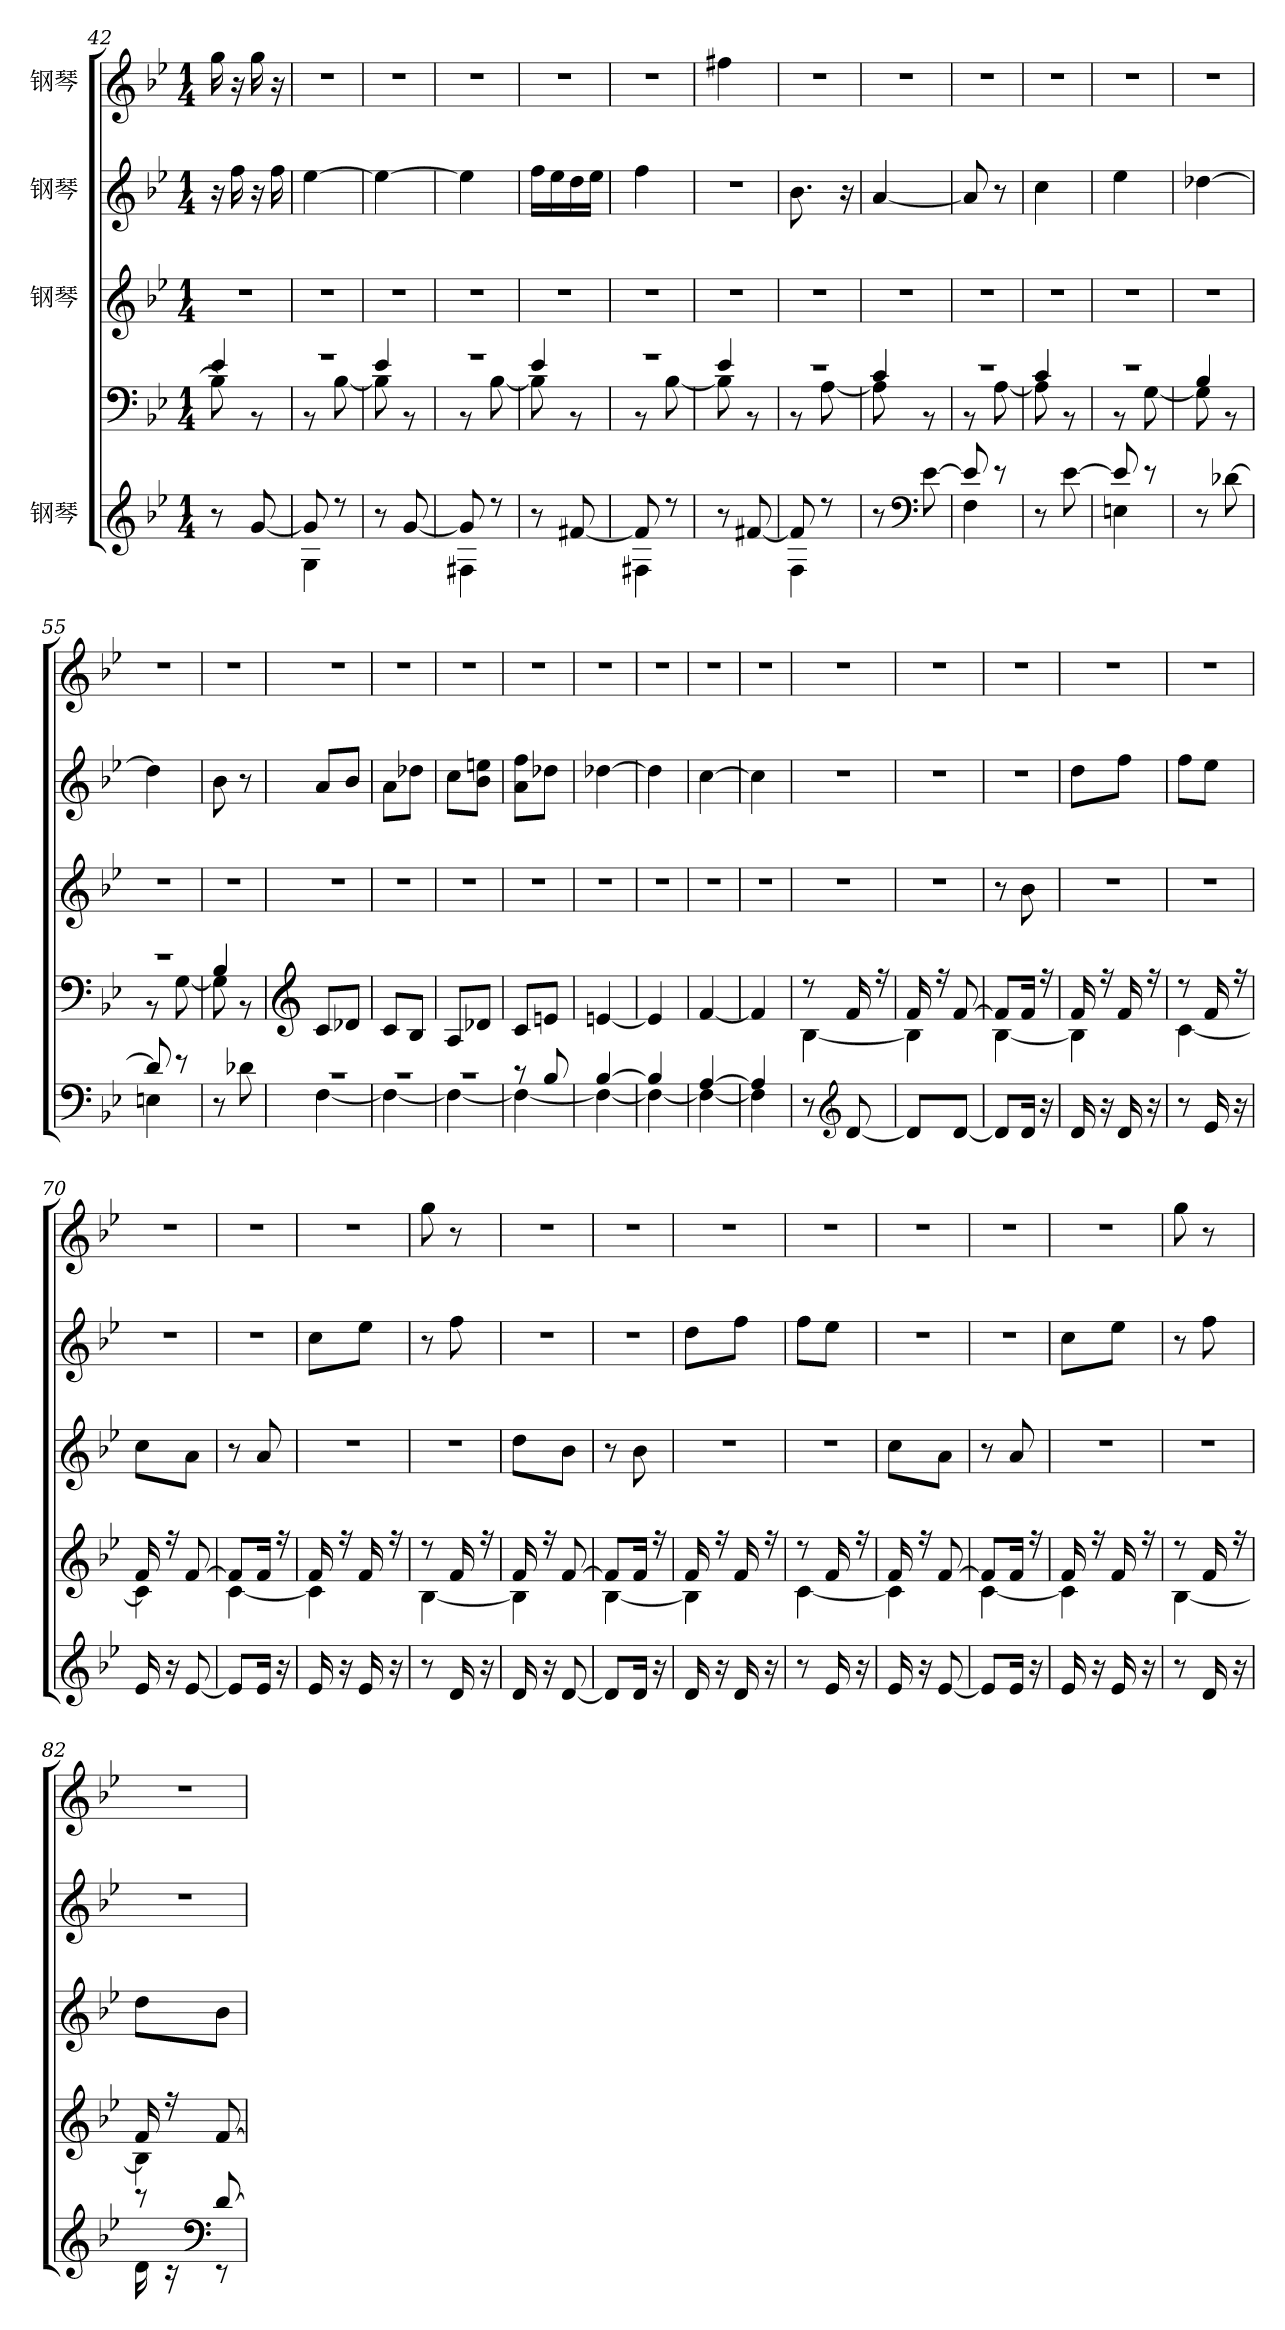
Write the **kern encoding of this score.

**kern	**kern	**kern	**kern	**kern
*part4	*part4	*part3	*part2	*part1
*staff5	*staff4	*staff3	*staff2	*staff1
*I"钢琴	*	*I"钢琴	*I"钢琴	*I"钢琴
*clefG2	*clefF4	*clefG2	*clefG2	*clefG2
*k[b-e-]	*k[b-e-]	*k[b-e-]	*k[b-e-]	*k[b-e-]
*M1/4	*M1/4	*M1/4	*M1/4	*M1/4
=42	=42	=42	=42	=42
*	*^	*	*	*
8r	4e-/	8B-\]	4r	16r	16gg\
.	.	.	.	16ff\	16r
[8g/	.	8r	.	16r	16gg\
.	.	.	.	16ff\	16r
=43	=43	=43	=43	=43	=43
*^	*	*	*	*	*
8g/]	4G\	4r	8r	4r	[4ee-\	4r
8r	.	.	[8B-\	.	.	.
*v	*v	*	*	*	*	*
=44	=44	=44	=44	=44	=44
8r	4e-/	8B-\]	4r	4ee-\_	4r
[8g/	.	8r	.	.	.
!!LO:PB:g=z
=45	=45	=45	=45	=45	=45
*^	*	*	*	*	*
8g/]	4F#X\	4r	8r	4r	4ee-\]	4r
8r	.	.	[8B-\	.	.	.
*v	*v	*	*	*	*	*
=46	=46	=46	=46	=46	=46
8r	4e-/	8B-\]	4r	16ff\LL	4r
.	.	.	.	16ee-\	.
[8f#X/	.	8r	.	16dd\	.
.	.	.	.	16ee-\JJ	.
=47	=47	=47	=47	=47	=47
*^	*	*	*	*	*
8f#/]	4F#X\	4r	8r	4r	4ff\	4r
8r	.	.	[8B-\	.	.	.
*v	*v	*	*	*	*	*
=48	=48	=48	=48	=48	=48
8r	4e-/	8B-\]	4r	4r	4ff#X\
[8f#X/	.	8r	.	.	.
=49	=49	=49	=49	=49	=49
*^	*	*	*	*	*
8f#/]	4F\	4r	8r	4r	8.b-\	4r
8r	.	.	[8A\	.	.	.
.	.	.	.	.	16r	.
*v	*v	*	*	*	*	*
=50	=50	=50	=50	=50	=50
8r	4c/	8A\]	4r	[4a/	4r
*clefF4	*	*	*	*	*
[8e-\	.	8r	.	.	.
=51	=51	=51	=51	=51	=51
*^	*	*	*	*	*
8e-/]	4F\	4r	8r	4r	8a/]	4r
8r	.	.	[8A\	.	8r	.
*v	*v	*	*	*	*	*
=52	=52	=52	=52	=52	=52
8r	4c/	8A\]	4r	4cc\	4r
[8e-\	.	8r	.	.	.
=53	=53	=53	=53	=53	=53
*^	*	*	*	*	*
8e-/]	4En\	4r	8r	4r	4ee-\	4r
8r	.	.	[8G\	.	.	.
*v	*v	*	*	*	*	*
!!LO:LB:g=z
=54	=54	=54	=54	=54	=54
8r	4B-/	8G\]	4r	[4dd-X\	4r
[8d-X\	.	8r	.	.	.
=55	=55	=55	=55	=55	=55
*^	*	*	*	*	*
8d-/]	4En\	4r	8r	4r	4dd-\]	4r
8r	.	.	[8G\	.	.	.
*v	*v	*	*	*	*	*
=56	=56	=56	=56	=56	=56
8r	4B-/	8G\]	4r	8b-\	4r
8d-X\	.	8r	.	8r	.
*	*v	*v	*	*	*
=57	=57	=57	=57	=57
*	*clefG2	*	*	*
*^	*	*	*	*
4r	[4F\	8c/L	4r	8a/L	4r
.	.	8d-X/J	.	8b-/J	.
=58	=58	=58	=58	=58	=58
4r	4F\_	8c/L	4r	8a\L	4r
.	.	8B-/J	.	8dd-X\J	.
=59	=59	=59	=59	=59	=59
4r	4F\_	8A/L	4r	8cc\L	4r
.	.	8d-X/J	.	8b-\ 8een\J	.
=60	=60	=60	=60	=60	=60
8r	4F\_	8c/L	4r	8a\ 8ff\L	4r
8B-/	.	8en/J	.	8dd-X\J	.
=61	=61	=61	=61	=61	=61
[4B-/	4F\_	[4en/	4r	[4dd-X\	4r
=62	=62	=62	=62	=62	=62
4B-/]	4F\_	4e/]	4r	4dd-\]	4r
=63	=63	=63	=63	=63	=63
[4A/	4F\_	[4f/	4r	[4cc\	4r
=64	=64	=64	=64	=64	=64
4A/]	4F\]	4f/]	4r	4cc\]	4r
*v	*v	*	*	*	*
!!LO:PB:g=z
=65	=65	=65	=65	=65
*	*^	*	*	*
8r	8r	[4B-\	4r	4r	4r
*clefG2	*	*	*	*	*
[8d/	16f/	.	.	.	.
.	16r	.	.	.	.
=66	=66	=66	=66	=66	=66
8d/L]	16f/	4B-\]	4r	4r	4r
.	16r	.	.	.	.
[8d/J	[8f/	.	.	.	.
=67	=67	=67	=67	=67	=67
8d/L]	8f/L]	[4B-\	8r	4r	4r
16d/Jk	16f/Jk	.	8b-\	.	.
16r	16r	.	.	.	.
=68	=68	=68	=68	=68	=68
16d/	16f/	4B-\]	4r	8dd\L	4r
16r	16r	.	.	.	.
16d/	16f/	.	.	8ff\J	.
16r	16r	.	.	.	.
=69	=69	=69	=69	=69	=69
8r	8r	[4c\	4r	8ff\L	4r
16e-/	16f/	.	.	8ee-\J	.
16r	16r	.	.	.	.
=70	=70	=70	=70	=70	=70
16e-/	16f/	4c\]	8cc\L	4r	4r
16r	16r	.	.	.	.
[8e-/	[8f/	.	8a\J	.	.
=71	=71	=71	=71	=71	=71
8e-/L]	8f/L]	[4c\	8r	4r	4r
16e-/Jk	16f/Jk	.	8a/	.	.
16r	16r	.	.	.	.
=72	=72	=72	=72	=72	=72
16e-/	16f/	4c\]	4r	8cc\L	4r
16r	16r	.	.	.	.
16e-/	16f/	.	.	8ee-\J	.
16r	16r	.	.	.	.
!!LO:LB:g=z
=73	=73	=73	=73	=73	=73
8r	8r	[4B-\	4r	8r	8gg\
16d/	16f/	.	.	8ff\	8r
16r	16r	.	.	.	.
=74	=74	=74	=74	=74	=74
16d/	16f/	4B-\]	8dd\L	4r	4r
16r	16r	.	.	.	.
[8d/	[8f/	.	8b-\J	.	.
=75	=75	=75	=75	=75	=75
8d/L]	8f/L]	[4B-\	8r	4r	4r
16d/Jk	16f/Jk	.	8b-\	.	.
16r	16r	.	.	.	.
=76	=76	=76	=76	=76	=76
16d/	16f/	4B-\]	4r	8dd\L	4r
16r	16r	.	.	.	.
16d/	16f/	.	.	8ff\J	.
16r	16r	.	.	.	.
=77	=77	=77	=77	=77	=77
8r	8r	[4c\	4r	8ff\L	4r
16e-/	16f/	.	.	8ee-\J	.
16r	16r	.	.	.	.
=78	=78	=78	=78	=78	=78
16e-/	16f/	4c\]	8cc\L	4r	4r
16r	16r	.	.	.	.
[8e-/	[8f/	.	8a\J	.	.
=79	=79	=79	=79	=79	=79
8e-/L]	8f/L]	[4c\	8r	4r	4r
16e-/Jk	16f/Jk	.	8a/	.	.
16r	16r	.	.	.	.
=80	=80	=80	=80	=80	=80
16e-/	16f/	4c\]	4r	8cc\L	4r
16r	16r	.	.	.	.
16e-/	16f/	.	.	8ee-\J	.
16r	16r	.	.	.	.
!!LO:PB:g=z
=81	=81	=81	=81	=81	=81
8r	8r	[4B-\	4r	8r	8gg\
16d/	16f/	.	.	8ff\	8r
16r	16r	.	.	.	.
=82	=82	=82	=82	=82	=82
*^	*	*	*	*	*
8r	16d\	16f/	4B-\]	8dd\L	4r	4r
.	16r	16r	.	.	.	.
*clefF4	*	*	*	*	*	*
[8d/	8r	[8f/	.	8b-\J	.	.
*v	*v	*	*	*	*	*
*	*v	*v	*	*	*
=	=	=	=	=
*-	*-	*-	*-	*-
